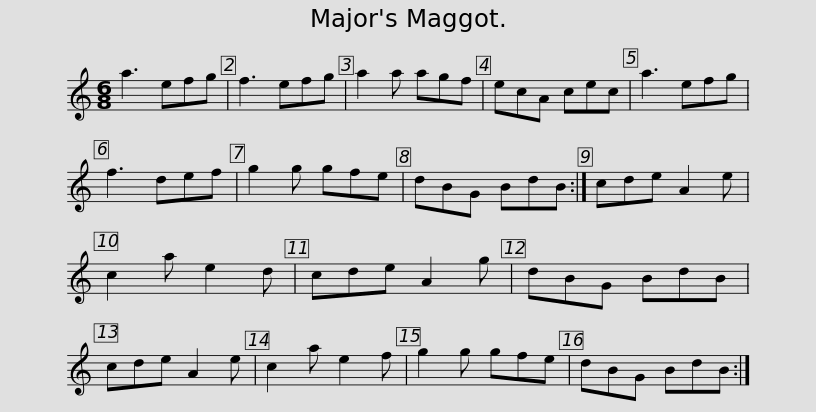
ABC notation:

X:1
L:1/8
M:6/8
I:linebreak $
K:C
V:1 treble
V:1
 a3 efg | f3 efg | a2 a agf | ecA cec | a3 efg | %5
 f3 def | g2 g gfe | dBG BdB :|$ cde A2 e | c2 a e2 d | %10
 cde A2 g | dBG BdB | cde A2 e | c2 a e2 f | g2 g gfe | %15
 dBG BdB :| %16
